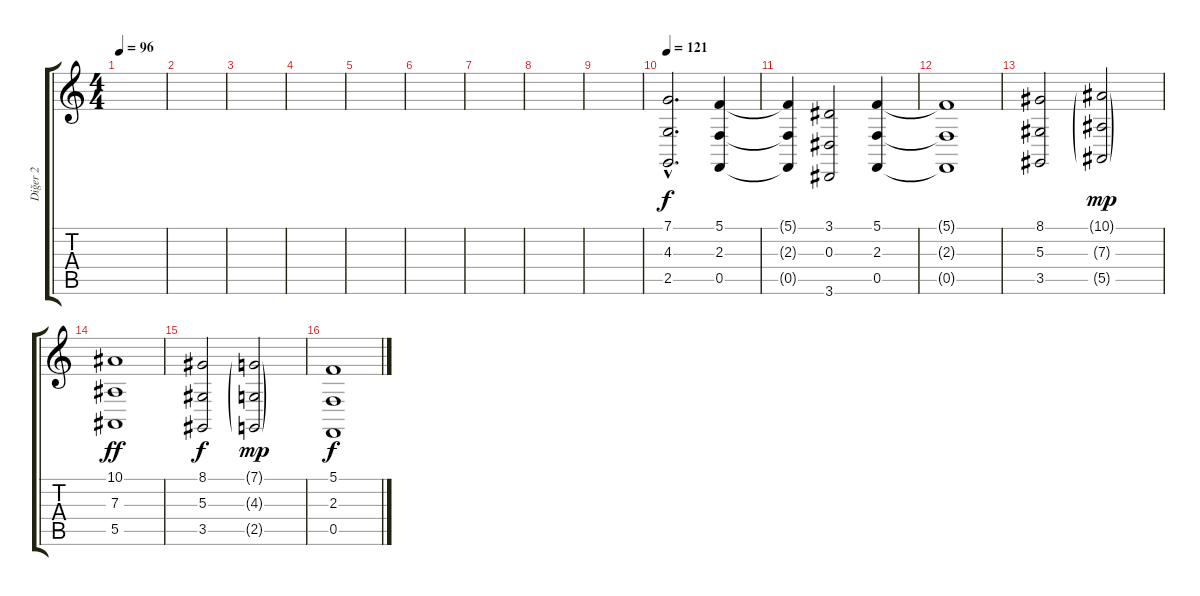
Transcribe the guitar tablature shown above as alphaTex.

\track ("Diğer 2" "Diğer 2") {instrument stringensemble2}
\staff {score tabs}
\tuning (C4 G3 Eb3 Bb2 F2 C2) {hide}
\ts (4 4)
\tempo 96
\clef g2
\ks c
|
|
|
|
|
|
|
|
|
\section ("" "")
\tempo 121
(7.1{hac} 4.3{hac} 2.5{hac}).2{d volume 10} (5.1 2.3 0.5).4 |
(5.1{t} 2.3{t} 0.5{t}).4 (3.1 0.3 3.6).2 (5.1 2.3 0.5).4 |
(5.1{t} 2.3{t} 0.5{t}).1 |
(8.1 5.3 3.5).2 (10.1{g} 7.3{g} 5.5{g}).2{dy mp} |
(10.1 7.3 5.5).1{dy ff} |
(8.1 5.3 3.5).2{dy f} (7.1{g} 4.3{g} 2.5{g}).2{dy mp} |
(5.1 2.3 0.5).1{dy f}
